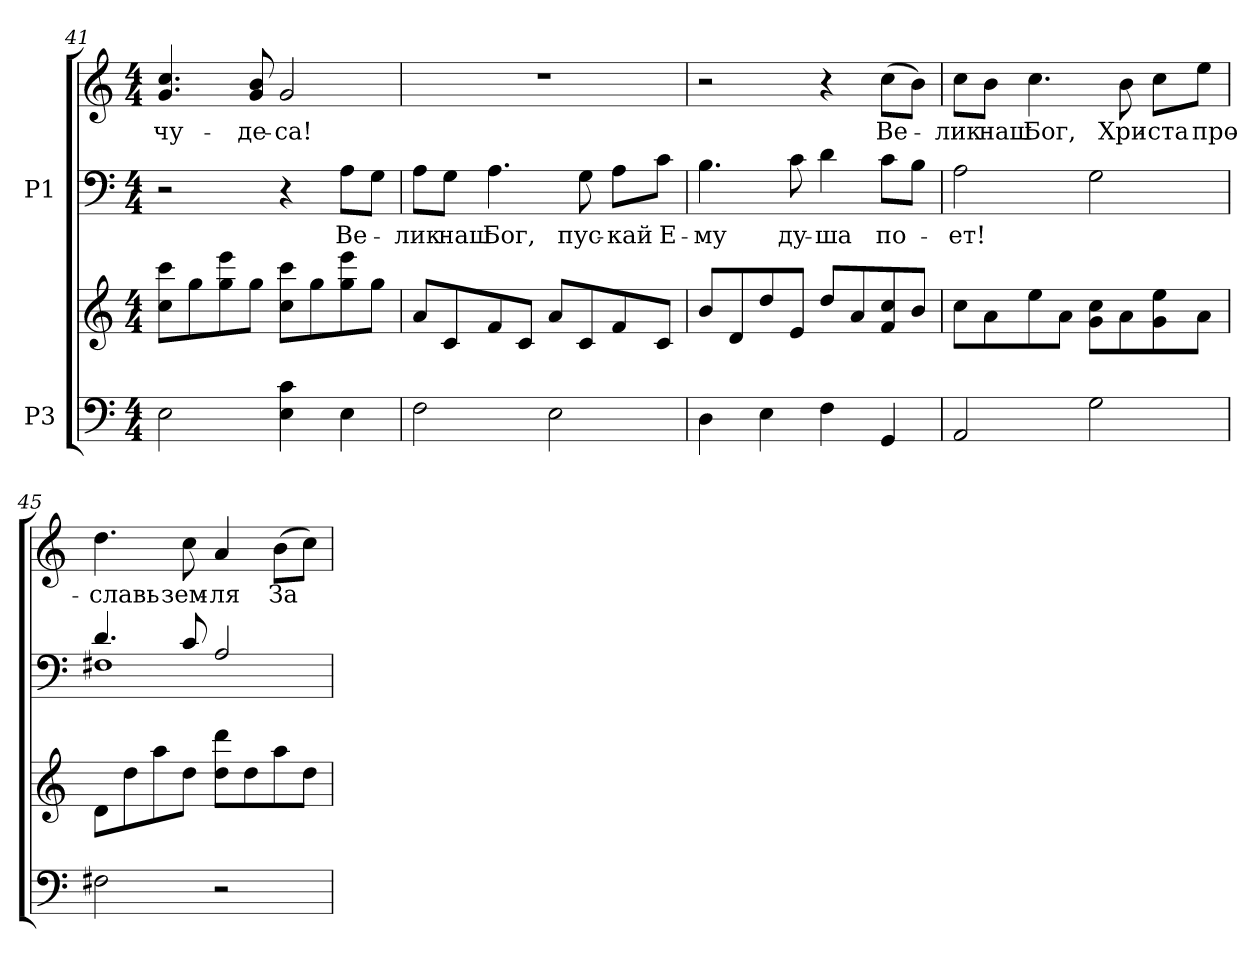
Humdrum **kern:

**kern	**kern	**kern	**text	**kern	**text
*part2	*part2	*part1	*part1	*part1	*part1
*staff4	*staff3	*staff2	*staff2	*staff1	*staff1
*I"P3	*	*I"P1	*	*	*
*clefF4	*clefG2	*clefF4	*	*clefG2	*
*k[]	*k[]	*k[]	*	*k[]	*
*C:	*C:	*C:	*	*C:	*
*M4/4	*M4/4	*M4/4	*	*M4/4	*
=41	=41	=41	=41	=41	=41
!	!	!	!	!	!LO:LY:b:color=#000000
2Ei\	8cci\ 8ccciL	2r	.	4.gi/ 4.cci	чу-
.	8ggi\	.	.	.	.
.	8ggi\ 8eeei	.	.	.	.
!	!	!	!	!	!LO:LY:b:color=#000000
.	8ggi\J	.	.	8gi/ 8bi	-де-
!	!	!	!	!	!LO:LY:b:color=#000000
4Ei\ 4ci	8cci\ 8ccciL	4r	.	2gi/	-са!
.	8ggi\	.	.	.	.
!	!	!	!LO:LY:a:color=#000000	!	!
4Ei\	8ggi\ 8eeei	8Ai\L	-Ве-	.	.
.	8ggi\J	8Gi\J	.	.	.
!!LO:PB:g=z
=42	=42	=42	=42	=42	=42
!	!	!	!LO:LY:a:color=#000000	!	!
2Fi\	8ai/L	8Ai\L	-лик	1r	.
!	!	!	!LO:LY:a:color=#000000	!	!
.	8ci/	8Gi\J	наш	.	.
!	!	!	!LO:LY:a:color=#000000	!	!
.	8fi/	4.Ai\	Бог,	.	.
.	8ci/J	.	.	.	.
2Ei\	8ai/L	.	.	.	.
!	!	!	!LO:LY:a:color=#000000	!	!
.	8ci/	8Gi\	пус-	.	.
!	!	!	!LO:LY:a:color=#000000	!	!
.	8fi/	8Ai\L	-кай	.	.
!	!	!	!LO:LY:a:color=#000000	!	!
.	8ci/J	8ci\J	Е-	.	.
=43	=43	=43	=43	=43	=43
!	!	!	!LO:LY:a:color=#000000	!	!
4Di\	8bi/L	4.Bi\	-му	2r	.
.	8di/	.	.	.	.
4Ei\	8ddi/	.	.	.	.
!	!	!	!LO:LY:a:color=#000000	!	!
.	8ei/J	8ci\	ду-	.	.
!	!	!	!LO:LY:a:color=#000000	!	!
4Fi\	8ddi/L	4di\	-ша	4r	.
.	8ai/	.	.	.	.
!	!	!	!LO:LY:a:color=#000000	!	!
!	!	!	!	!	!LO:LY:b:color=#000000
4GGi/	8fi/ 8cci	8ci\L	по-	(8cci\L	Ве-
.	8bi/J	8Bi\J	.	8bi\J)	.
=44	=44	=44	=44	=44	=44
!	!	!	!LO:LY:a:color=#000000	!	!
!	!	!	!	!	!LO:LY:b:color=#000000
2AAi/	8cci\L	2Ai\	-ет!	8cci\L	-лик
!	!	!	!	!	!LO:LY:b:color=#000000
.	8ai\	.	.	8bi\J	наш
!	!	!	!	!	!LO:LY:b:color=#000000
.	8eei\	.	.	4.cci\	Бог,
.	8ai\J	.	.	.	.
2Gi\	8gi\ 8cciL	2Gi\	.	.	.
!	!	!	!	!	!LO:LY:b:color=#000000
.	8ai\	.	.	8bi\	Хри-
!	!	!	!	!	!LO:LY:b:color=#000000
.	8gi\ 8eei	.	.	8cci\L	-ста
!	!	!	!	!	!LO:LY:b:color=#000000
.	8ai\J	.	.	8eei\J	про-
!!LO:LB:g=z
=45	=45	=45	=45	=45	=45
*	*	*^	*	*	*
!	!	!	!	!	!	!LO:LY:b:color=#000000
2F#Xi\	8di\L	4.di/	1F#Xi	.	4.ddi\	-славь
.	8ddi\	.	.	.	.	.
.	8aai\	.	.	.	.	.
!	!	!	!	!	!	!LO:LY:b:color=#000000
.	8ddi\J	8ci/	.	.	8cci\	зем-
!	!	!	!	!	!	!LO:LY:b:color=#000000
2r	8ddi\ 8dddiL	2Ai/	.	.	4ai/	-ля
.	8ddi\	.	.	.	.	.
!	!	!	!	!	!	!LO:LY:b:color=#000000
.	8aai\	.	.	.	(8bi\L	За
.	8ddi\J	.	.	.	8cci\J)	.
*	*	*v	*v	*	*	*
=	=	=	=	=	=
*-	*-	*-	*-	*-	*-
